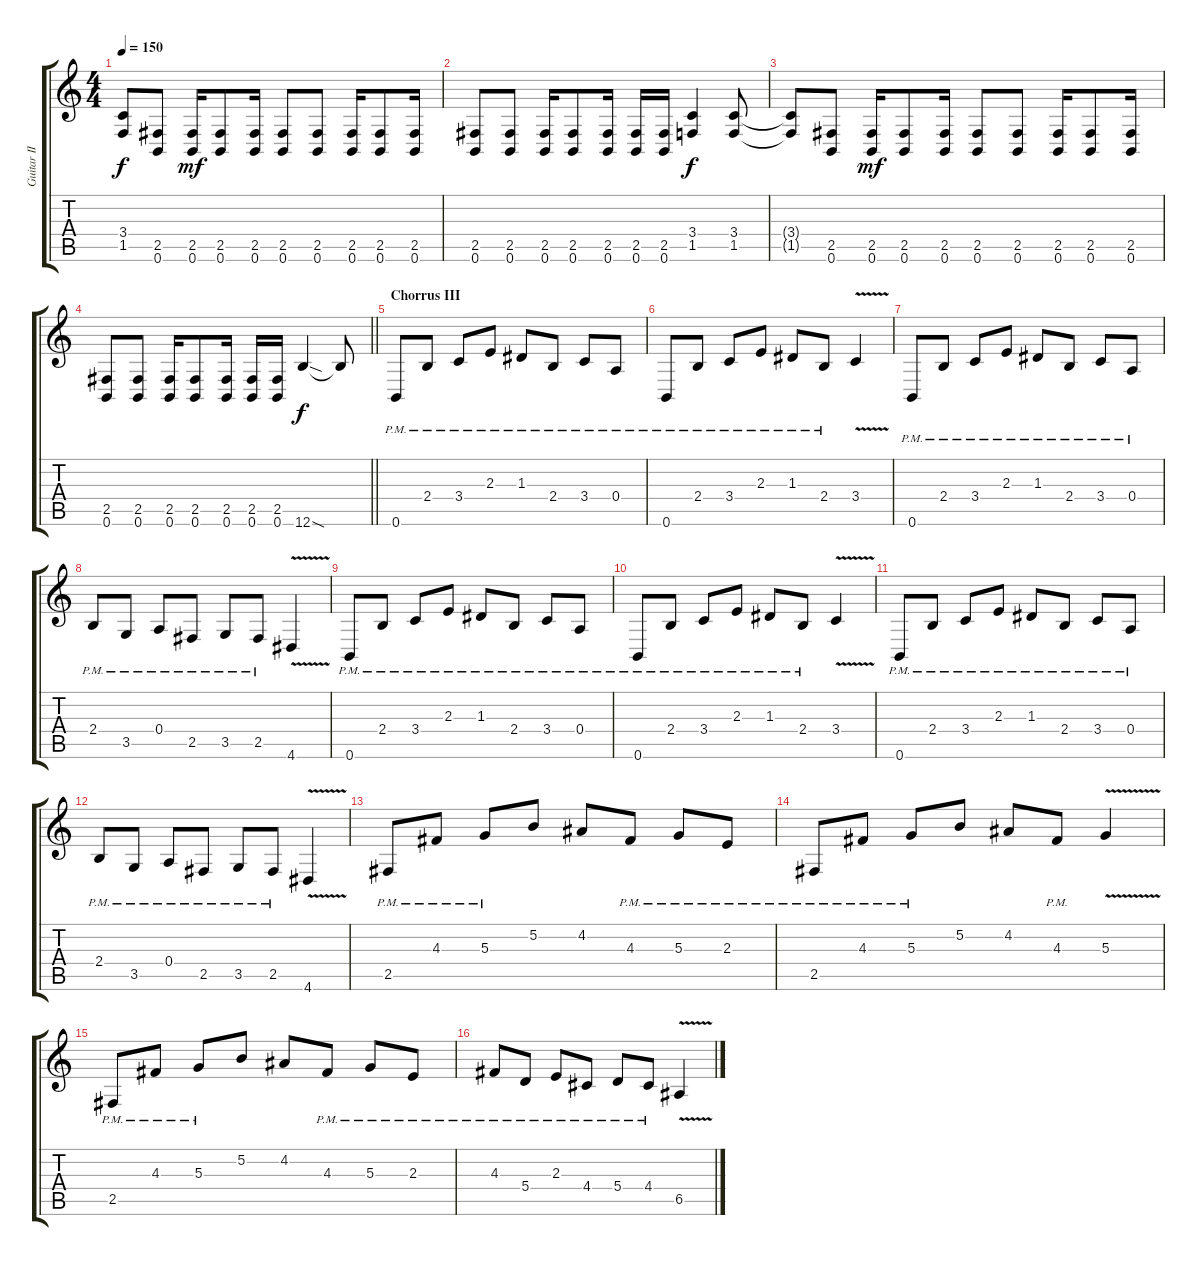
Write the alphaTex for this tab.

\track ("Guitar II" "Guitar II") {instrument distortionguitar}
\staff {score tabs}
\tuning (B3 Gb3 D3 A2 E2 B1) {hide}
\ts (4 4)
\tempo 150
\clef g2
\ks c
(3.4{t} 1.5{t}).8{dy f} (2.5 0.6).8 (2.5 0.6).16{dy mf} (2.5 0.6).8 (2.5 0.6).16 (2.5 0.6).8 (2.5 0.6).8 (2.5 0.6).16 (2.5 0.6).8 (2.5 0.6).16 |
(2.5 0.6).8 (2.5 0.6).8 (2.5 0.6).16 (2.5 0.6).8 (2.5 0.6).16 (2.5 0.6).16 (2.5 0.6).16 (3.4 1.5).4{dy f} (3.4 1.5).8 |
(3.4{t} 1.5{t}).8 (2.5 0.6).8 (2.5 0.6).16{dy mf} (2.5 0.6).8 (2.5 0.6).16 (2.5 0.6).8 (2.5 0.6).8 (2.5 0.6).16 (2.5 0.6).8 (2.5 0.6).16 |
\barLineRight lightlight
(2.5 0.6).8 (2.5 0.6).8 (2.5 0.6).16 (2.5 0.6).8 (2.5 0.6).16 (2.5 0.6).16 (2.5 0.6).16 12.6{sod}.4{dy f} 12.6{t}.8 |
\section ("" "Chorrus III")
0.6{pm}.8 2.4{pm}.8 3.4{pm}.8 2.3{pm}.8 1.3{pm}.8 2.4{pm}.8 3.4{pm}.8 0.4{pm}.8 |
0.6{pm}.8 2.4{pm}.8 3.4{pm}.8 2.3{pm}.8 1.3{pm}.8 2.4{pm}.8 3.4{v}.4 |
0.6{pm}.8 2.4{pm}.8 3.4{pm}.8 2.3{pm}.8 1.3{pm}.8 2.4{pm}.8 3.4{pm}.8 0.4{pm}.8 |
2.4{pm}.8 3.5{pm}.8 0.4{pm}.8 2.5{pm}.8 3.5{pm}.8 2.5{pm}.8 4.6{v}.4 |
0.6{pm}.8 2.4{pm}.8 3.4{pm}.8 2.3{pm}.8 1.3{pm}.8 2.4{pm}.8 3.4{pm}.8 0.4{pm}.8 |
0.6{pm}.8 2.4{pm}.8 3.4{pm}.8 2.3{pm}.8 1.3{pm}.8 2.4{pm}.8 3.4{v}.4 |
0.6{pm}.8 2.4{pm}.8 3.4{pm}.8 2.3{pm}.8 1.3{pm}.8 2.4{pm}.8 3.4{pm}.8 0.4{pm}.8 |
2.4{pm}.8 3.5{pm}.8 0.4{pm}.8 2.5{pm}.8 3.5{pm}.8 2.5{pm}.8 4.6{v}.4 |
2.5{pm}.8 4.3{pm}.8 5.3{pm}.8 5.2.8 4.2.8 4.3{pm}.8 5.3{pm}.8 2.3{pm}.8 |
2.5{pm}.8 4.3{pm}.8 5.3{pm}.8 5.2.8 4.2.8 4.3{pm}.8 5.3{v}.4 |
2.5{pm}.8 4.3{pm}.8 5.3{pm}.8 5.2.8 4.2.8 4.3{pm}.8 5.3{pm}.8 2.3{pm}.8 |
4.3{pm}.8 5.4{pm}.8 2.3{pm}.8 4.4{pm}.8 5.4{pm}.8 4.4{pm}.8 6.5{v}.4
